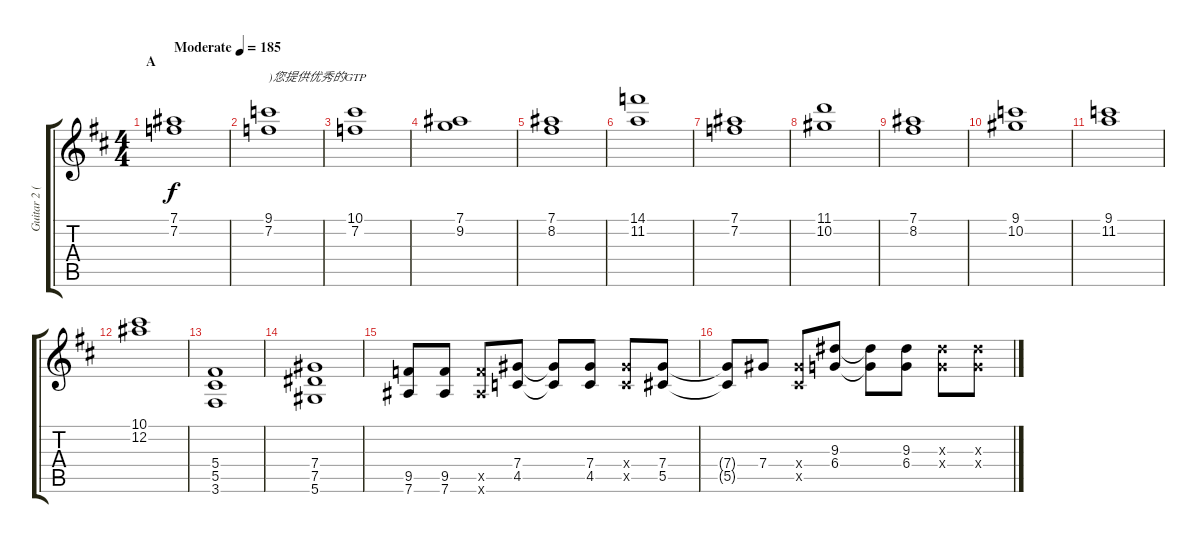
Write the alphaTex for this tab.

\track ("Guitar 2 (Hitsugi)" "Guitar 2 (") {instrument distortionguitar}
\staff {score tabs}
\tuning (Eb4 Bb3 Gb3 Db3 Ab2 Eb2) {hide}
\ts (4 4)
\section ("" "A")
\tempo (185 "Moderate")
\clef g2
\ks d
(7.1 7.2).1{dy f instrument electricguitarclean} |
(9.1 7.2).1{txt ")您提供优秀的GTP"} |
(10.1 7.2).1 |
(7.1 9.2).1 |
(7.1 8.2).1 |
(14.1 11.2).1 |
(7.1 7.2).1 |
(11.1 10.2).1 |
(7.1 8.2).1 |
(9.1 10.2).1 |
(9.1 11.2).1 |
(10.1 12.2).1 |
(5.4 5.5 3.6).1{instrument distortionguitar} |
(7.4 7.5 5.6).1 |
(9.5 7.6).8 (9.5 7.6).8 (9.5{x} 7.6{x}).8 (7.4 4.5).8 (7.4{t} 4.5{t}).8 (7.4 4.5).8 (7.4{x} 4.5{x}).8 (7.4 5.5).8 |
(7.4{t} 5.5{t}).8 7.4.8 (7.4{x} 5.5{x}).8 (9.3 6.4).8 (9.3{t} 6.4{t}).8 (9.3 6.4).8 (9.3{x} 6.4{x}).8 (9.3{x} 6.4{x}).8
